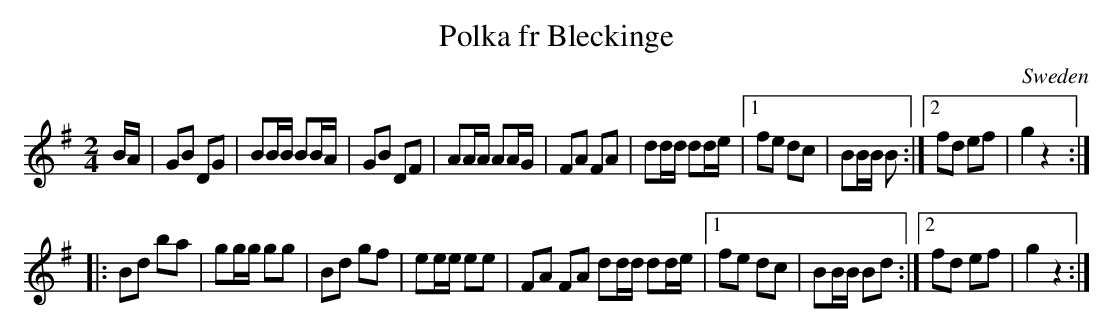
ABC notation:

X:1
T:Polka fr Bleckinge
L:1/8
M:2/4
O:Sweden
K:G major
B/A/ |\
GB DG | BB/B/ BB/A/ | GB DF | AA/A/ AA/G/ |\
FA FA | dd/d/ dd/e/ \
|1 fe dc | BB/B/ B :|2 fd ef | g2 z2 :|
|:Bd ba | gg/g/ gg | Bd gf | ee/e/ ee |\
FA FA dd/d/ dd/e/ \
|1 fe dc | BB/B/ Bd :|2 fd ef | g2z2 :|
